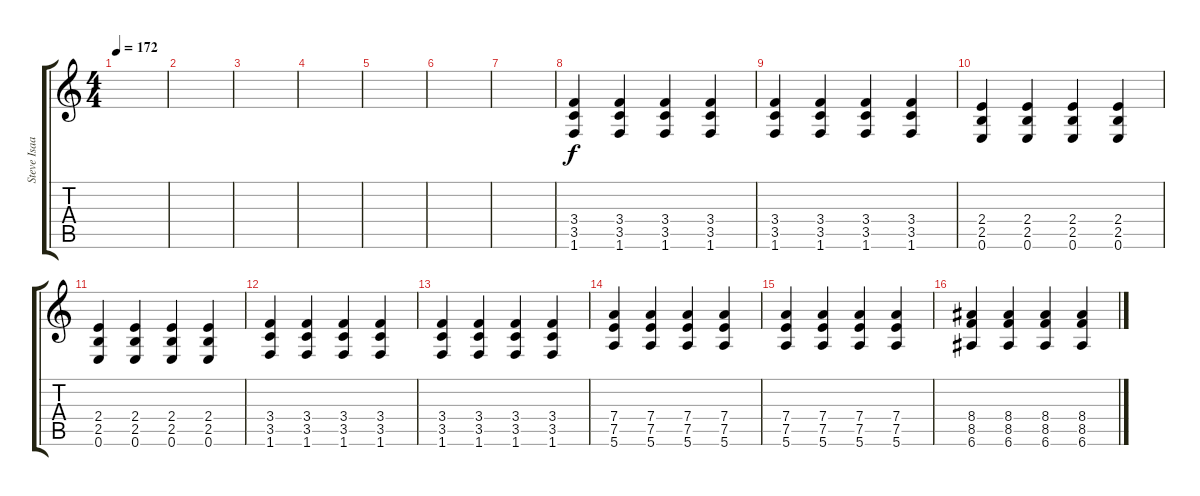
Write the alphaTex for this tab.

\track ("Steve Isaacs" "Steve Isaa") {instrument overdrivenguitar}
\staff {score tabs}
\tuning (E4 B3 G3 D3 A2 E2) {hide}
\ts (4 4)
\tempo 172
\clef g2
\ks c
|
|
|
|
|
|
|
(3.4 3.5 1.6).4 (3.4 3.5 1.6).4 (3.4 3.5 1.6).4 (3.4 3.5 1.6).4 |
(3.4 3.5 1.6).4 (3.4 3.5 1.6).4 (3.4 3.5 1.6).4 (3.4 3.5 1.6).4 |
(2.4 2.5 0.6).4 (2.4 2.5 0.6).4 (2.4 2.5 0.6).4 (2.4 2.5 0.6).4 |
(2.4 2.5 0.6).4 (2.4 2.5 0.6).4 (2.4 2.5 0.6).4 (2.4 2.5 0.6).4 |
(3.4 3.5 1.6).4 (3.4 3.5 1.6).4 (3.4 3.5 1.6).4 (3.4 3.5 1.6).4 |
(3.4 3.5 1.6).4 (3.4 3.5 1.6).4 (3.4 3.5 1.6).4 (3.4 3.5 1.6).4 |
(7.4 7.5 5.6).4 (7.4 7.5 5.6).4 (7.4 7.5 5.6).4 (7.4 7.5 5.6).4 |
(7.4 7.5 5.6).4 (7.4 7.5 5.6).4 (7.4 7.5 5.6).4 (7.4 7.5 5.6).4 |
(8.4 8.5 6.6).4 (8.4 8.5 6.6).4 (8.4 8.5 6.6).4 (8.4 8.5 6.6).4
